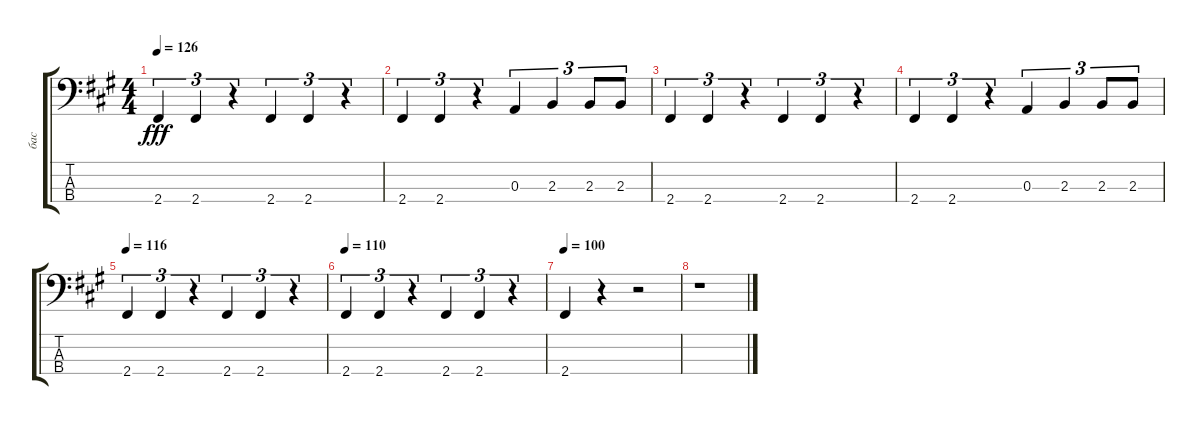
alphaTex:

\track ("бас" "бас") {instrument electricbassfinger}
\staff {score tabs}
\tuning (G2 D2 A1 E1) {hide}
\ts (4 4)
\tempo 126
\clef f4
\ks f#minor
2.4.4{tu (3 2) dy fff} 2.4.4{tu (3 2)} r.4{tu (3 2)} 2.4.4{tu (3 2)} 2.4.4{tu (3 2)} r.4{tu (3 2)} |
2.4.4{tu (3 2)} 2.4.4{tu (3 2)} r.4{tu (3 2)} 0.3.4{tu (3 2)} 2.3.4{tu (3 2)} 2.3.8{tu (3 2)} 2.3.8{tu (3 2)} |
2.4.4{tu (3 2)} 2.4.4{tu (3 2)} r.4{tu (3 2)} 2.4.4{tu (3 2)} 2.4.4{tu (3 2)} r.4{tu (3 2)} |
2.4.4{tu (3 2)} 2.4.4{tu (3 2)} r.4{tu (3 2)} 0.3.4{tu (3 2)} 2.3.4{tu (3 2)} 2.3.8{tu (3 2)} 2.3.8{tu (3 2)} |
\tempo 116
2.4.4{tu (3 2)} 2.4.4{tu (3 2)} r.4{tu (3 2)} 2.4.4{tu (3 2)} 2.4.4{tu (3 2)} r.4{tu (3 2)} |
\tempo 110
2.4.4{tu (3 2)} 2.4.4{tu (3 2)} r.4{tu (3 2)} 2.4.4{tu (3 2)} 2.4.4{tu (3 2)} r.4{tu (3 2)} |
\tempo 100
2.4.4 r.4 r.2 |
r.1
